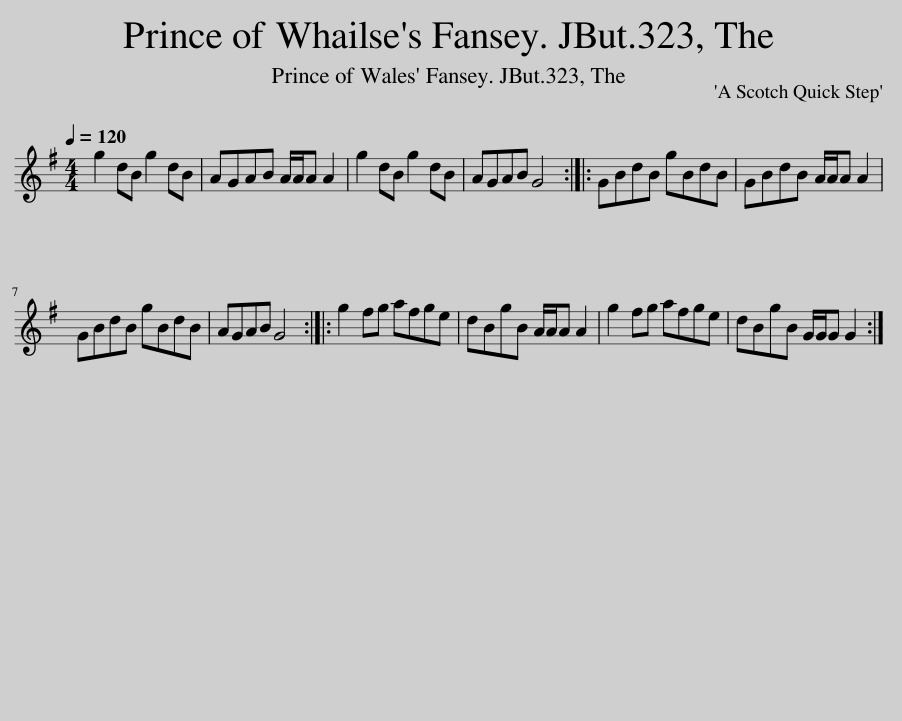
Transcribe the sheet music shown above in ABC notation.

X:1
L:1/8
Q:1/4=120
M:4/4
I:linebreak $
K:G
V:1 treble
V:1
 g2 dB g2 dB | AGAB A/A/A A2 | g2 dB g2 dB | AGAB G4 :: GBdB gBdB | %5
 GBdB A/A/A A2 |$ GBdB gBdB | AGAB G4 :: g2 fg afge | dBgB A/A/A A2 | %10
 g2 fg afge | dBgB G/G/G G2 :| %12
